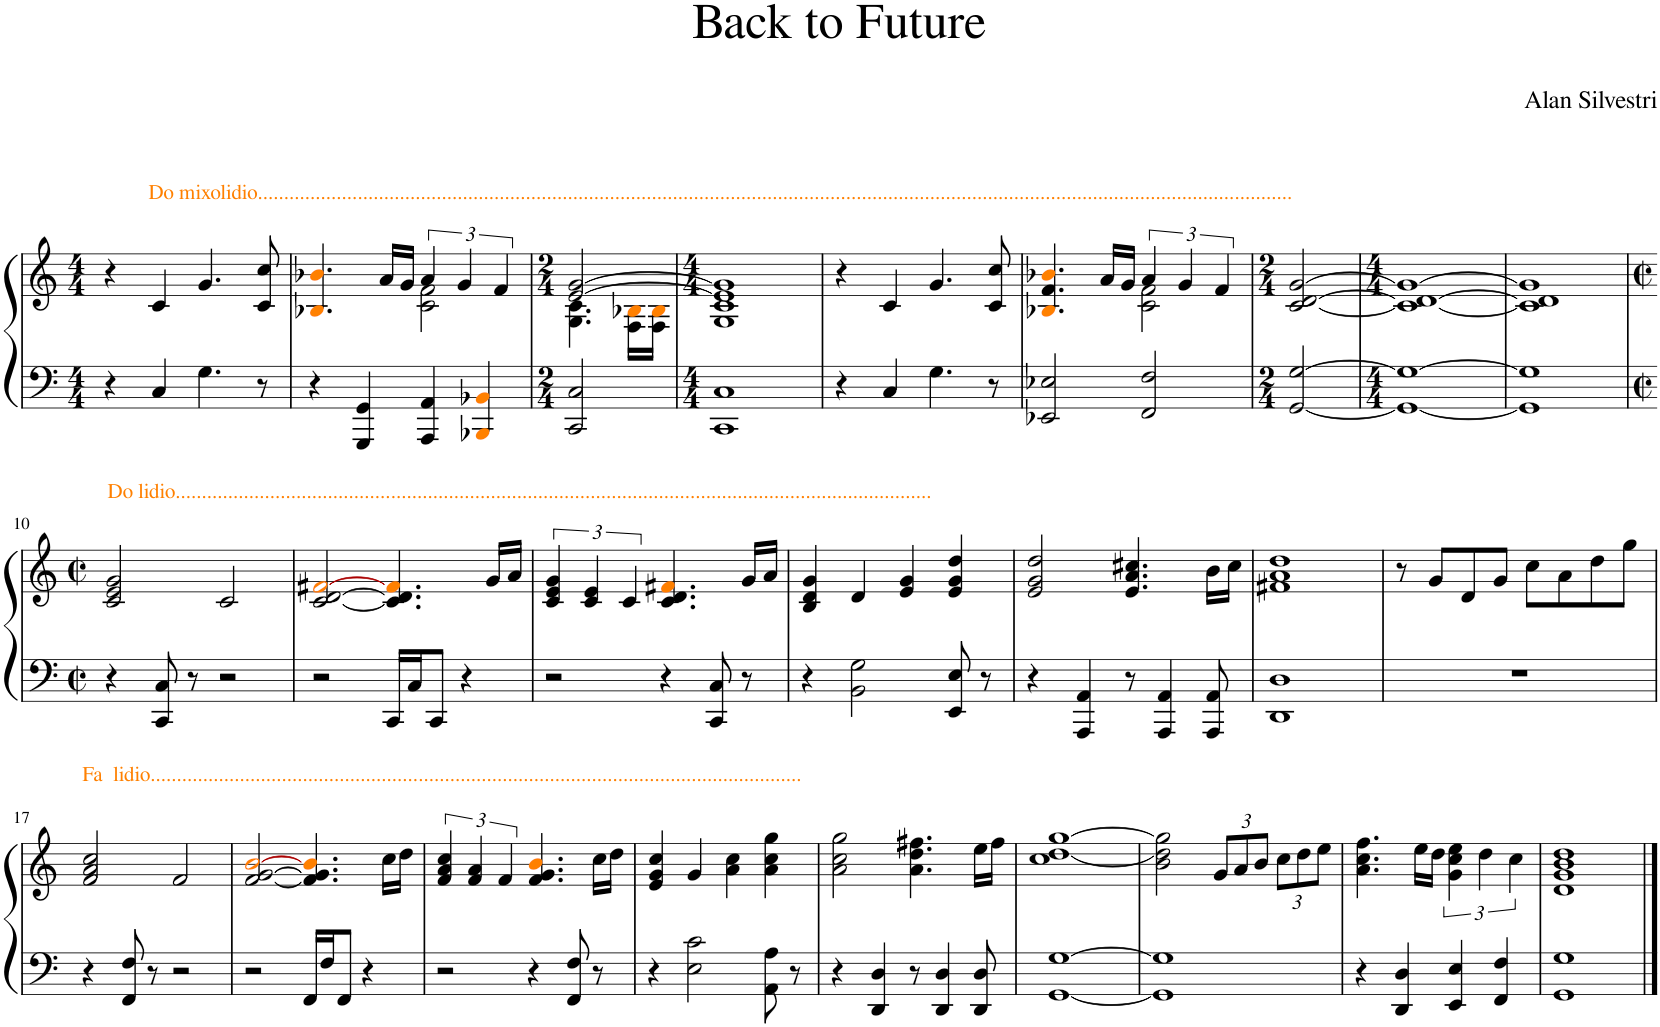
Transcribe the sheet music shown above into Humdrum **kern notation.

**kern	**kern
*part1	*part1
*staff2	*staff1
*I"Piano	*
*I'Pno.	*
*clefF4	*clefG2
*k[]	*k[]
*M4/4	*M4/4
=1	=1
4r	4r
!	!LO:TX:a:color=#FF8000:t=Do mixolidio.....................................................................................................................................................................................................
4C/	4c/
4.G\	4.g/
8r	8c/ 8cc/
=2	=2
*	*^
4r	4.B-Xi/ 4.b-Xi/	2ryy
4GGG/ 4GG/	.	.
.	16a/LL	.
.	16g/JJ	.
4AAA/ 4AA/	6a/	2c\ 2f\
.	6g/	.
4BBB-Xi/ 4BB-Xi/	.	.
.	6f/	.
=3	=3	=3
*M2/4	*M2/4	*
2CC/ 2C/	[2e/ [2g/	4.G\ 4.c\
.	.	16F\ 16B-Xi\LL
.	.	16F\ 16B-i\JJ
*	*v	*v
=4	=4
*M4/4	*M4/4
1CC 1C	1G 1c 1e] 1g]
=5	=5
4r	4r
4C/	4c/
4.G\	4.g/
8r	8c/ 8cc/
=6	=6
*	*^
2EE-X/ 2E-X/	4.B-Xi/ 4.f/ 4.b-Xi/	2ryy
.	16a/LL	.
.	16g/JJ	.
2FF/ 2F/	6a/	2c\ 2f\
.	6g/	.
.	6f/	.
*	*v	*v
=7	=7
*M2/4	*M2/4
[2GG/ [2G/	[2c/ [2d/ [2g/
=8	=8
*M4/4	*M4/4
1GG_ 1G_	1c_ 1d_ 1g_
=9	=9
1GG] 1G]	1c] 1d] 1g]
!!LO:LB:g=z
=10	=10
*M2/2	*M2/2
*met(c|)	*met(c|)
!	!LO:TX:a:color=#FF8000:t=Do lidio................................................................................................................................................
4r	2c/ 2e/ 2g/
8CC/ 8C/	.
8r	.
2r	2c/
=11	=11
2r	[2c/ [2d/ [2f#Xi/
16CC/LL	4.c/] 4.d/] 4.f#i/]
16C/J	.
8CC/J	.
4r	.
.	16g/LL
.	16a/JJ
=12	=12
2r	6c/ 6e/ 6g/
.	6c/ 6e/
.	6c/
4r	4.c/ 4.d/ 4.f#Xi/
8CC/ 8C/	.
8r	16g/LL
.	16a/JJ
=13	=13
4r	4B/ 4d/ 4g/
2BB\ 2G\	4d/
.	4e/ 4g/
8EE/ 8E/	4e/ 4g/ 4dd/
8r	.
=14	=14
4r	2e/ 2g/ 2dd/
4AAA/ 4AA/	.
8r	4.e/ 4.a/ 4.cc#X/
4AAA/ 4AA/	.
8AAA/ 8AA/	16b\LL
.	16cc#\JJ
=15	=15
1DD 1D	1f#X 1a 1dd
=16	=16
1r	8r
.	8g/L
.	8d/
.	8g/J
.	8cc\L
.	8a\
.	8dd\
.	8gg\J
!!LO:LB:g=z
=17	=17
!	!LO:TX:a:color=#FF8000:t=Fa  lidio............................................................................................................................
4r	2f/ 2a/ 2cc/
8FF/ 8F/	.
8r	.
2r	2f/
=18	=18
2r	[2f/ [2g/ [2bi/
16FF/LL	4.f/] 4.g/] 4.bi/]
16F/J	.
8FF/J	.
4r	.
.	16cc\LL
.	16dd\JJ
=19	=19
2r	6f/ 6a/ 6cc/
.	6f/ 6a/
.	6f/
4r	4.f/ 4.g/ 4.bi/
8FF/ 8F/	.
8r	16cc\LL
.	16dd\JJ
=20	=20
4r	4e/ 4g/ 4cc/
2E\ 2c\	4g/
.	4a\ 4cc\
8AA\ 8A\	4a\ 4cc\ 4gg\
8r	.
=21	=21
4r	2a\ 2cc\ 2gg\
4DD/ 4D/	.
8r	4.a\ 4.dd\ 4.ff#X\
4DD/ 4D/	.
8DD/ 8D/	16ee\LL
.	16ff#\JJ
=22	=22
[1GG [1G	1cc [1dd [1gg
=23	=23
1GG] 1G]	2b\ 2dd\] 2gg\]
*	*Xbrackettup
.	12g/L
.	12a/
.	12b/J
.	12cc\L
.	12dd\
.	12ee\J
=24	=24
4r	4.a\ 4.cc\ 4.ff\
4DD/ 4D/	.
.	16ee\LL
.	16dd\JJ
*	*brackettup
4EE/ 4E/	6g\ 6cc\ 6ee\
.	6dd\
4FF/ 4F/	.
.	6cc\
=25	=25
1GG 1G	1d 1g 1b 1dd
==	==
*-	*-
